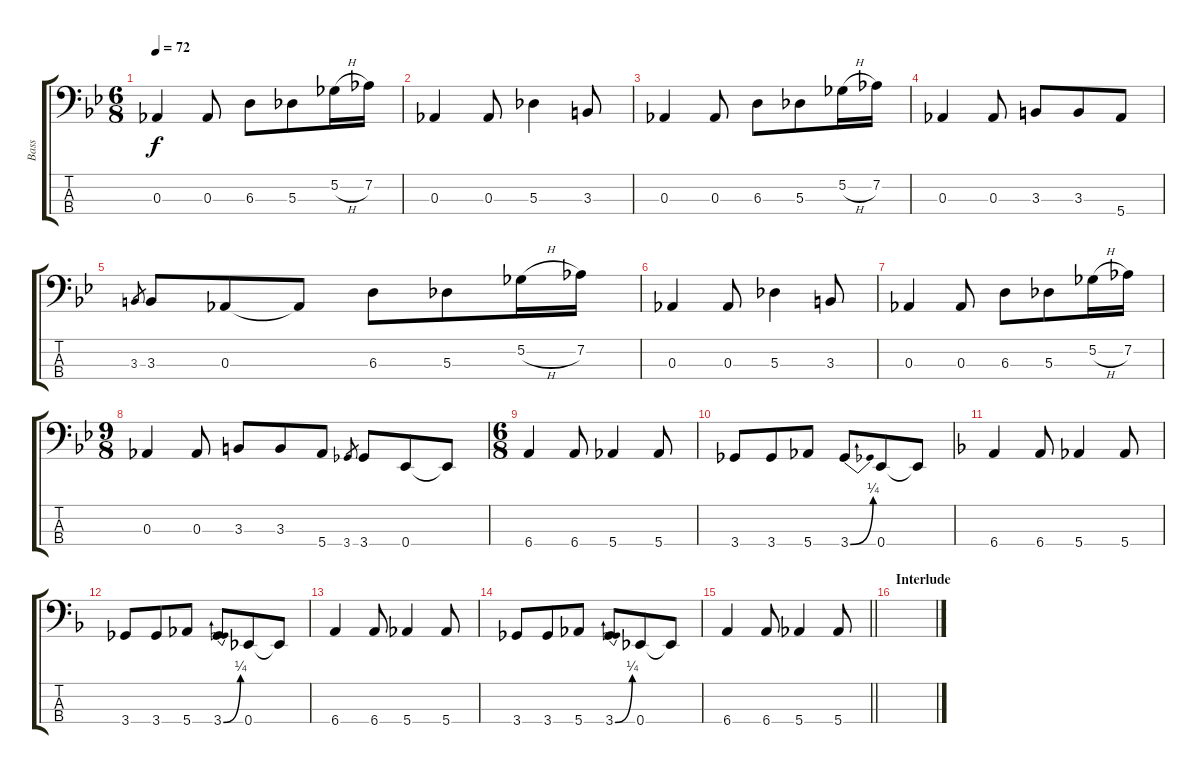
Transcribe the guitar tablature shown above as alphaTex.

\track ("Bass" "Bass") {instrument electricbasspick}
\staff {score tabs}
\tuning (Gb2 Db2 Ab1 Eb1) {hide}
\ts (6 8)
\tempo 72
\clef f4
\ks bb
0.3.4{dy f} 0.3.8 6.3.8 5.3.8 5.2{h}.16 7.2.16 |
0.3.4 0.3.8 5.3.4 3.3.8 |
0.3.4 0.3.8 6.3.8 5.3.8 5.2{h}.16 7.2.16 |
0.3.4 0.3.8 3.3.8 3.3.8 5.4.8 |
3.3.8{gr} 3.3.8 0.3.8 0.3{t}.8 6.3.8 5.3.8 5.2{h}.16 7.2.16 |
0.3.4 0.3.8 5.3.4 3.3.8 |
0.3.4 0.3.8 6.3.8 5.3.8 5.2{h}.16 7.2.16 |
\ts (9 8)
0.3.4 0.3.8 3.3.8 3.3.8 5.4.8 3.4.8{gr} 3.4.8 0.4.8 0.4{t}.8 |
\ts (6 8)
6.4.4 6.4.8 5.4.4 5.4.8 |
3.4.8 3.4.8 5.4.8 3.4{be (bend 0 0 60 1)}.8 0.4.8 0.4{t}.8 |
\ks f
6.4.4 6.4.8 5.4.4 5.4.8 |
3.4.8 3.4.8 5.4.8 3.4{be (bend 0 0 60 1)}.8 0.4.8 0.4{t}.8 |
6.4.4 6.4.8 5.4.4 5.4.8 |
3.4.8 3.4.8 5.4.8 3.4{be (bend 0 0 60 1)}.8 0.4.8 0.4{t}.8 |
\barLineRight lightlight
6.4.4 6.4.8 5.4.4 5.4.8 |
\section ("" "Interlude")
